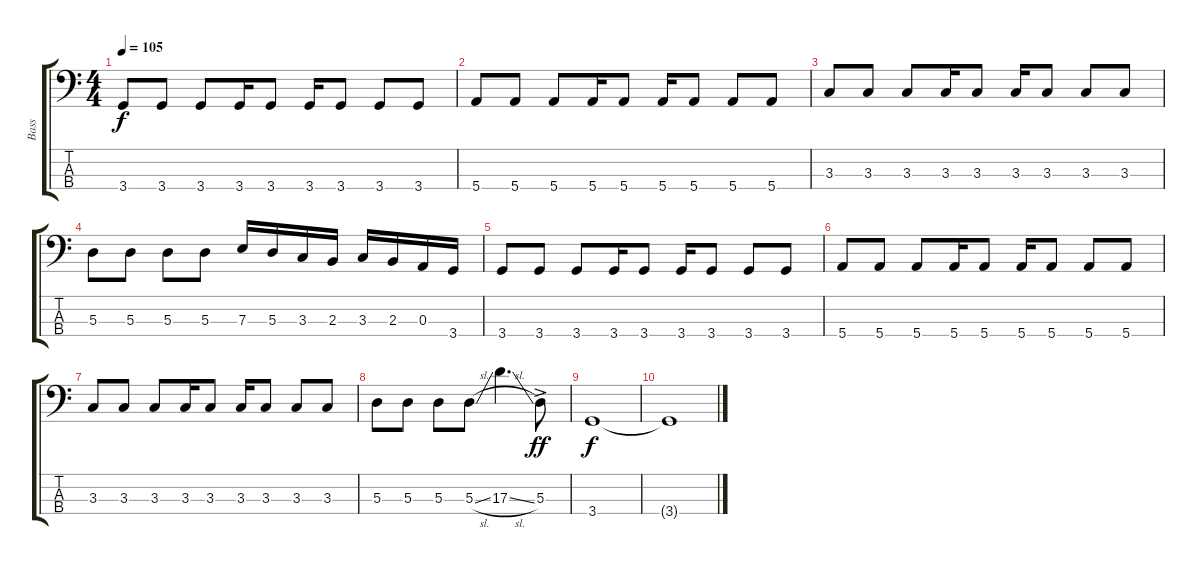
\track ("Bass" "Bass") {instrument electricbasspick}
\staff {score tabs}
\tuning (G2 D2 A1 E1) {hide}
\ts (4 4)
\tempo 105
\clef f4
\ks c
3.4.8{dy f} 3.4.8 3.4.8 3.4.16 3.4.8 3.4.16 3.4.8 3.4.8 3.4.8 |
5.4.8 5.4.8 5.4.8 5.4.16 5.4.8 5.4.16 5.4.8 5.4.8 5.4.8 |
3.3.8 3.3.8 3.3.8 3.3.16 3.3.8 3.3.16 3.3.8 3.3.8 3.3.8 |
5.3.8 5.3.8 5.3.8 5.3.8 7.3.16 5.3.16 3.3.16 2.3.16 3.3.16 2.3.16 0.3.16 3.4.16 |
3.4.8 3.4.8 3.4.8 3.4.16 3.4.8 3.4.16 3.4.8 3.4.8 3.4.8 |
5.4.8 5.4.8 5.4.8 5.4.16 5.4.8 5.4.16 5.4.8 5.4.8 5.4.8 |
3.3.8 3.3.8 3.3.8 3.3.16 3.3.8 3.3.16 3.3.8 3.3.8 3.3.8 |
5.3.8 5.3.8 5.3.8 5.3{sl}.8 17.3{sl}.4{d} 5.3{ac}.8{dy ff} |
3.4.1{dy f} |
3.4{t}.1
